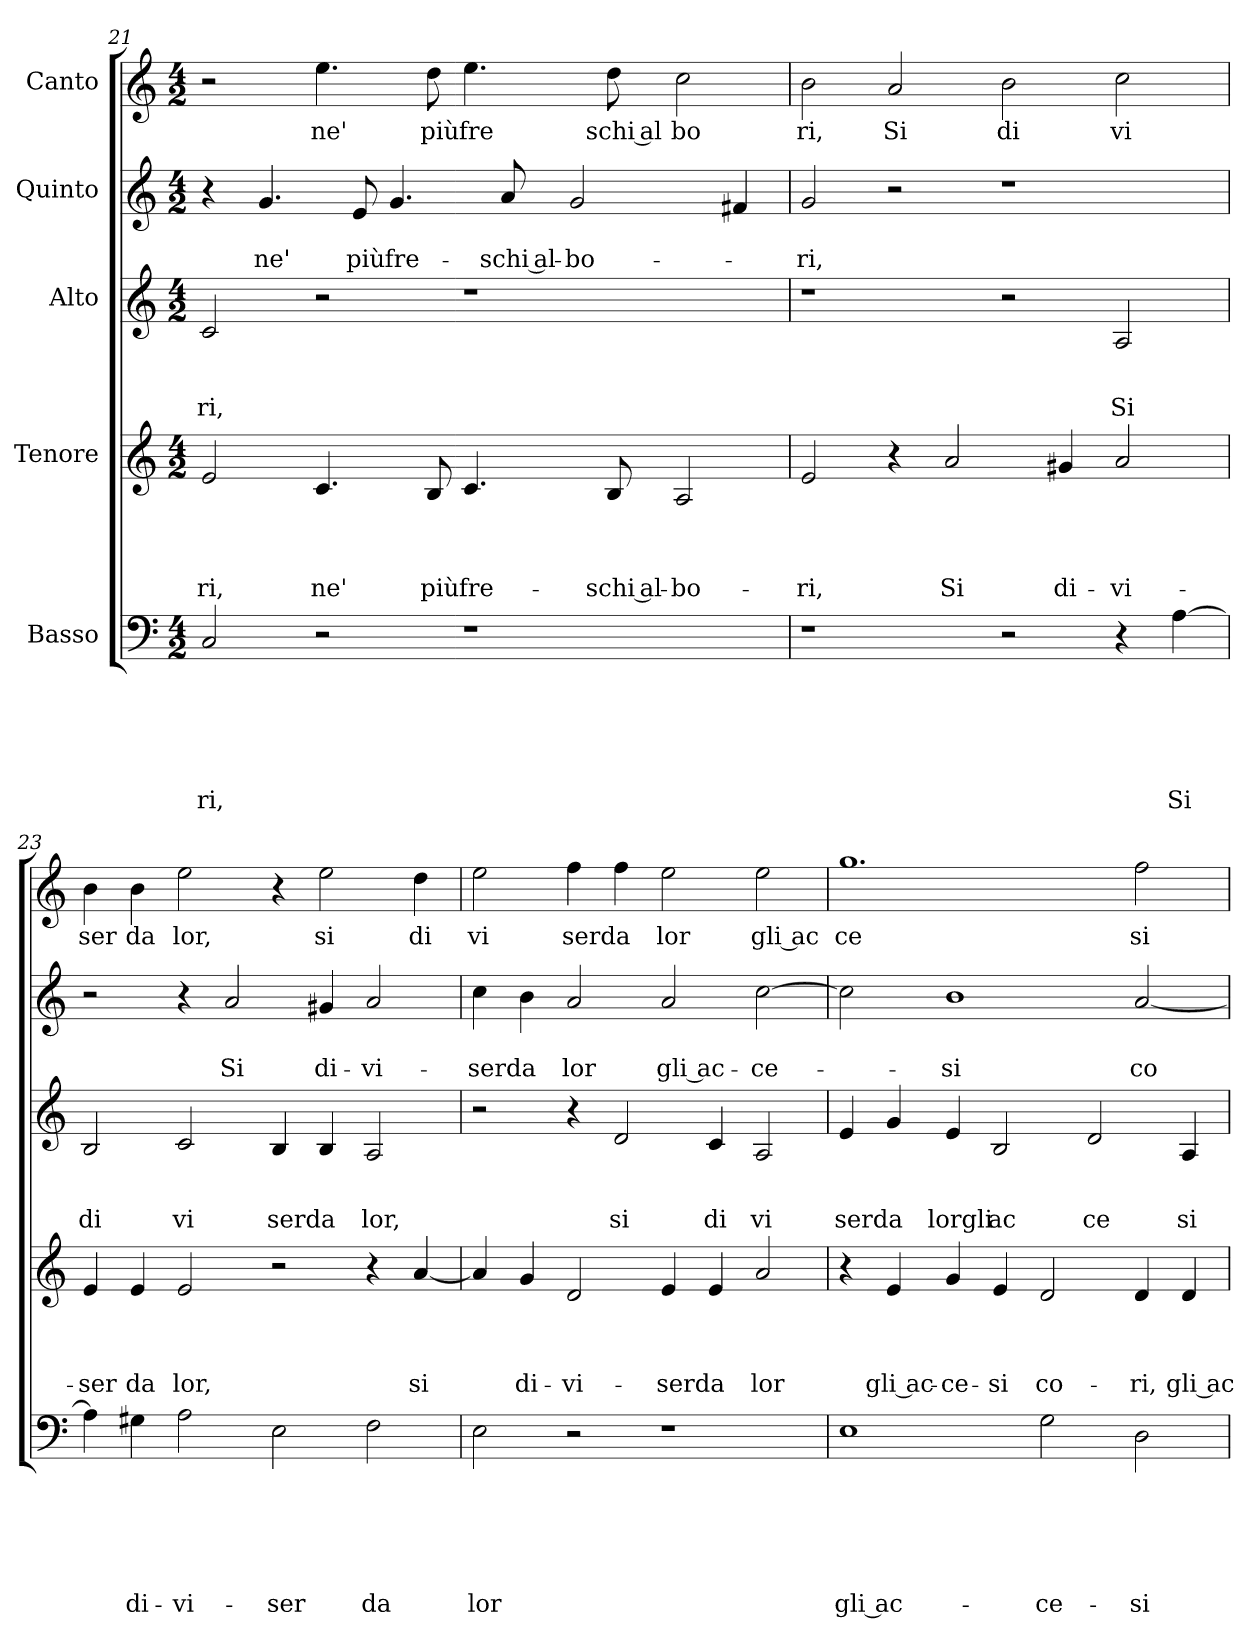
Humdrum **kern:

**kern	**text	**text	**text	**text	**text	**text	**kern	**text	**text	**text	**text	**kern	**text	**text	**text	**kern	**text	**text	**kern	**text
*part5	*part5	*part5	*part5	*part5	*part5	*part5	*part4	*part4	*part4	*part4	*part4	*part3	*part3	*part3	*part3	*part2	*part2	*part2	*part1	*part1
*staff5	*staff5	*staff5	*staff5	*staff5	*staff5	*staff5	*staff4	*staff4	*staff4	*staff4	*staff4	*staff3	*staff3	*staff3	*staff3	*staff2	*staff2	*staff2	*staff1	*staff1
*I"Basso	*	*	*	*	*	*	*I"Tenore	*	*	*	*	*I"Alto	*	*	*	*I"Quinto	*	*	*I"Canto	*
!!LO:LB:g=z
*clefF4	*	*	*	*	*	*	*clefG2	*	*	*	*	*clefG2	*	*	*	*clefG2	*	*	*clefG2	*
*k[]	*	*	*	*	*	*	*k[]	*	*	*	*	*k[]	*	*	*	*k[]	*	*	*k[]	*
*C:	*	*	*	*	*	*	*C:	*	*	*	*	*C:	*	*	*	*C:	*	*	*C:	*
*M4/2	*	*	*	*	*	*	*M4/2	*	*	*	*	*M4/2	*	*	*	*M4/2	*	*	*M4/2	*
=21	=21	=21	=21	=21	=21	=21	=21	=21	=21	=21	=21	=21	=21	=21	=21	=21	=21	=21	=21	=21
!	!	!	!	!	!	!LO:LY:b	!	!	!	!	!LO:LY:b	!	!	!	!LO:LY:b	!	!	!	!	!
2C/	.	.	.	.	.	-ri,	2e/	.	.	.	-ri,	2c/	.	.	-ri,	4r	.	.	2r	.
!	!	!	!	!	!	!	!	!	!	!	!	!	!	!	!	!	!	!LO:LY:b	!	!
.	.	.	.	.	.	.	.	.	.	.	.	.	.	.	.	4.g/	.	ne'	.	.
!	!	!	!	!	!	!	!	!	!	!	!LO:LY:b	!	!	!	!	!	!	!	!	!LO:LY:b
2r	.	.	.	.	.	.	4.c/	.	.	.	ne'	2r	.	.	.	.	.	.	4.ee\	ne'
!	!	!	!	!	!	!	!	!	!	!	!	!	!	!	!	!	!	!LO:LY:b	!	!
.	.	.	.	.	.	.	.	.	.	.	.	.	.	.	.	8e/	.	più	.	.
!	!	!	!	!	!	!	!	!	!	!	!	!	!	!	!	!	!	!LO:LY:b	!	!
.	.	.	.	.	.	.	.	.	.	.	.	.	.	.	.	4.g/	.	fre-	.	.
!	!	!	!	!	!	!	!	!	!	!	!LO:LY:b	!	!	!	!	!	!	!	!	!LO:LY:b
.	.	.	.	.	.	.	8B/	.	.	.	più	.	.	.	.	.	.	.	8dd\	più
!	!	!	!	!	!	!	!	!	!	!	!LO:LY:b	!	!	!	!	!	!	!	!	!LO:LY:b
1r	.	.	.	.	.	.	4.c/	.	.	.	fre-	1r	.	.	.	.	.	.	4.ee\	fre
!	!	!	!	!	!	!	!	!	!	!	!	!	!	!	!	!	!	!LO:LY:b:rj	!	!
.	.	.	.	.	.	.	.	.	.	.	.	.	.	.	.	8a/	.	-schi al-	.	.
!	!	!	!	!	!	!	!	!	!	!	!	!	!	!	!	!	!	!LO:LY:b	!	!
.	.	.	.	.	.	.	.	.	.	.	.	.	.	.	.	2g/	.	-bo-	.	.
!	!	!	!	!	!	!	!	!	!	!	!LO:LY:b:rj	!	!	!	!	!	!	!	!	!LO:LY:b:rj
.	.	.	.	.	.	.	8B/	.	.	.	-schi al-	.	.	.	.	.	.	.	8dd\	schi al
!	!	!	!	!	!	!	!	!	!	!	!LO:LY:b	!	!	!	!	!	!	!	!	!LO:LY:b
.	.	.	.	.	.	.	2A/	.	.	.	-bo-	.	.	.	.	.	.	.	2cc\	bo
.	.	.	.	.	.	.	.	.	.	.	.	.	.	.	.	4f#X/	.	.	.	.
=22	=22	=22	=22	=22	=22	=22	=22	=22	=22	=22	=22	=22	=22	=22	=22	=22	=22	=22	=22	=22
!	!	!	!	!	!	!	!	!	!	!	!LO:LY:b	!	!	!	!	!	!	!LO:LY:b	!	!LO:LY:b
1r	.	.	.	.	.	.	2e/	.	.	.	-ri,	1r	.	.	.	2g/	.	-ri,	2b\	ri,
!	!	!	!	!	!	!	!	!	!	!	!	!	!	!	!	!	!	!	!	!LO:LY:b
.	.	.	.	.	.	.	4r	.	.	.	.	.	.	.	.	2r	.	.	2a/	Si
!	!	!	!	!	!	!	!	!	!	!	!LO:LY:b	!	!	!	!	!	!	!	!	!
.	.	.	.	.	.	.	2a/	.	.	.	Si	.	.	.	.	.	.	.	.	.
!	!	!	!	!	!	!	!	!	!	!	!	!	!	!	!	!	!	!	!	!LO:LY:b
2r	.	.	.	.	.	.	.	.	.	.	.	2r	.	.	.	1r	.	.	2b\	di
!	!	!	!	!	!	!	!	!	!	!	!LO:LY:b	!	!	!	!	!	!	!	!	!
.	.	.	.	.	.	.	4g#X/	.	.	.	di-	.	.	.	.	.	.	.	.	.
!	!	!	!	!	!	!	!	!	!	!	!LO:LY:b	!	!	!	!LO:LY:b	!	!	!	!	!LO:LY:b
4r	.	.	.	.	.	.	2a/	.	.	.	-vi-	2A/	.	.	Si	.	.	.	2cc\	vi
!	!	!	!	!	!	!LO:LY:b	!	!	!	!	!	!	!	!	!	!	!	!	!	!
[>4A\	.	.	.	.	.	Si	.	.	.	.	.	.	.	.	.	.	.	.	.	.
=23	=23	=23	=23	=23	=23	=23	=23	=23	=23	=23	=23	=23	=23	=23	=23	=23	=23	=23	=23	=23
!	!	!	!	!	!	!	!	!	!	!	!LO:LY:b	!	!	!	!LO:LY:b	!	!	!	!	!LO:LY:b
4A\]	.	.	.	.	.	.	4e/	.	.	.	-ser	2B/	.	.	di	2r	.	.	4b\	ser
!	!	!	!	!	!	!LO:LY:b	!	!	!	!	!LO:LY:b	!	!	!	!	!	!	!	!	!LO:LY:b
4G#X\	.	.	.	.	.	di-	4e/	.	.	.	da	.	.	.	.	.	.	.	4b\	da
!	!	!	!	!	!	!LO:LY:b	!	!	!	!	!LO:LY:b	!	!	!	!LO:LY:b	!	!	!	!	!LO:LY:b
2A\	.	.	.	.	.	-vi-	2e/	.	.	.	lor,	2c/	.	.	vi	4r	.	.	2ee\	lor,
!	!	!	!	!	!	!	!	!	!	!	!	!	!	!	!	!	!	!LO:LY:b	!	!
.	.	.	.	.	.	.	.	.	.	.	.	.	.	.	.	2a/	.	Si	.	.
!	!	!	!	!	!	!LO:LY:b	!	!	!	!	!	!	!	!	!LO:LY:b	!	!	!	!	!
2E\	.	.	.	.	.	-ser	2r	.	.	.	.	4B/	.	.	serda	.	.	.	4r	.
!	!	!	!	!	!	!	!	!	!	!	!	!	!	!	!	!	!	!LO:LY:b	!	!LO:LY:b
.	.	.	.	.	.	.	.	.	.	.	.	4B/	.	.	.	4g#X/	.	di-	2ee\	si
!	!	!	!	!	!	!LO:LY:b	!	!	!	!	!	!	!	!	!LO:LY:b	!	!	!LO:LY:b	!	!
2F\	.	.	.	.	.	da	4r	.	.	.	.	2A/	.	.	lor,	2a/	.	-vi-	.	.
!	!	!	!	!	!	!	!	!	!	!	!LO:LY:b	!	!	!	!	!	!	!	!	!LO:LY:b
.	.	.	.	.	.	.	[<4a/	.	.	.	si	.	.	.	.	.	.	.	4dd\	di
=24	=24	=24	=24	=24	=24	=24	=24	=24	=24	=24	=24	=24	=24	=24	=24	=24	=24	=24	=24	=24
!	!	!	!	!	!	!LO:LY:b	!	!	!	!	!	!	!	!	!	!	!	!LO:LY:b	!	!LO:LY:b
2E\	.	.	.	.	.	lor	4a/]	.	.	.	.	2r	.	.	.	4cc\	.	-serda	2ee\	vi
!	!	!	!	!	!	!	!	!	!	!	!LO:LY:b	!	!	!	!	!	!	!	!	!
.	.	.	.	.	.	.	4g/	.	.	.	di-	.	.	.	.	4b\	.	.	.	.
!	!	!	!	!	!	!	!	!	!	!	!LO:LY:b	!	!	!	!	!	!	!LO:LY:b	!	!LO:LY:b
2r	.	.	.	.	.	.	2d/	.	.	.	-vi-	4r	.	.	.	2a/	.	lor	4ff\	serda
!	!	!	!	!	!	!	!	!	!	!	!	!	!	!	!LO:LY:b	!	!	!	!	!
.	.	.	.	.	.	.	.	.	.	.	.	2d/	.	.	si	.	.	.	4ff\	.
!	!	!	!	!	!	!	!	!	!	!	!LO:LY:b	!	!	!	!	!	!	!LO:LY:b:rj	!	!LO:LY:b
1r	.	.	.	.	.	.	4e/	.	.	.	-serda	.	.	.	.	2a/	.	gli ac-	2ee\	lor
!	!	!	!	!	!	!	!	!	!	!	!	!	!	!	!LO:LY:b	!	!	!	!	!
.	.	.	.	.	.	.	4e/	.	.	.	.	4c/	.	.	di	.	.	.	.	.
!	!	!	!	!	!	!	!	!	!	!	!LO:LY:b	!	!	!	!LO:LY:b	!	!	!LO:LY:b	!	!LO:LY:b:rj
.	.	.	.	.	.	.	2a/	.	.	.	lor	2A/	.	.	vi	([>2cc\	.	-ce-	2ee\	gli ac
=25	=25	=25	=25	=25	=25	=25	=25	=25	=25	=25	=25	=25	=25	=25	=25	=25	=25	=25	=25	=25
!	!	!	!	!	!	!LO:LY:b:rj	!	!	!	!	!	!	!	!	!LO:LY:b	!	!	!	!	!LO:LY:b
1E	.	.	.	.	.	gli ac-	4r	.	.	.	.	4e/	.	.	serda	2cc\]	.	.	1.gg	ce
!	!	!	!	!	!	!	!	!	!	!	!LO:LY:b:rj	!	!	!	!	!	!	!	!	!
.	.	.	.	.	.	.	4e/	.	.	.	gli ac-	4g/	.	.	.	.	.	.	.	.
!	!	!	!	!	!	!	!	!	!	!	!LO:LY:b	!	!	!	!LO:LY:b	!	!	!LO:LY:b	!	!
.	.	.	.	.	.	.	4g/	.	.	.	-ce-	4e/	.	.	lorgli	1b	.	-si	.	.
!	!	!	!	!	!	!	!	!	!	!	!LO:LY:b	!	!	!	!LO:LY:b	!	!	!	!	!
.	.	.	.	.	.	.	4e/	.	.	.	-si	2B/	.	.	ac	.	.	.	.	.
!	!	!	!	!	!	!LO:LY:b	!	!	!	!	!LO:LY:b	!	!	!	!	!	!	!	!	!
2G\	.	.	.	.	.	-ce-	2d/	.	.	.	co-	.	.	.	.	.	.	.	.	.
!	!	!	!	!	!	!	!	!	!	!	!	!	!	!	!LO:LY:b	!	!	!	!	!
.	.	.	.	.	.	.	.	.	.	.	.	2d/	.	.	ce	.	.	.	.	.
!	!	!	!	!	!	!LO:LY:b	!	!	!	!	!LO:LY:b	!	!	!	!	!	!	!LO:LY:b	!	!LO:LY:b
2D\	.	.	.	.	.	-si	4d/	.	.	.	-ri,	.	.	.	.	[<2a/	.	co-	2ff\	si
!	!	!	!	!	!	!	!	!	!	!	!LO:LY:b:rj	!	!	!	!LO:LY:b	!	!	!	!	!
.	.	.	.	.	.	.	4d/	.	.	.	gli ac-	4A/	.	.	si	.	.	.	.	.
=	=	=	=	=	=	=	=	=	=	=	=	=	=	=	=	=	=	=	=	=
*-	*-	*-	*-	*-	*-	*-	*-	*-	*-	*-	*-	*-	*-	*-	*-	*-	*-	*-	*-	*-
